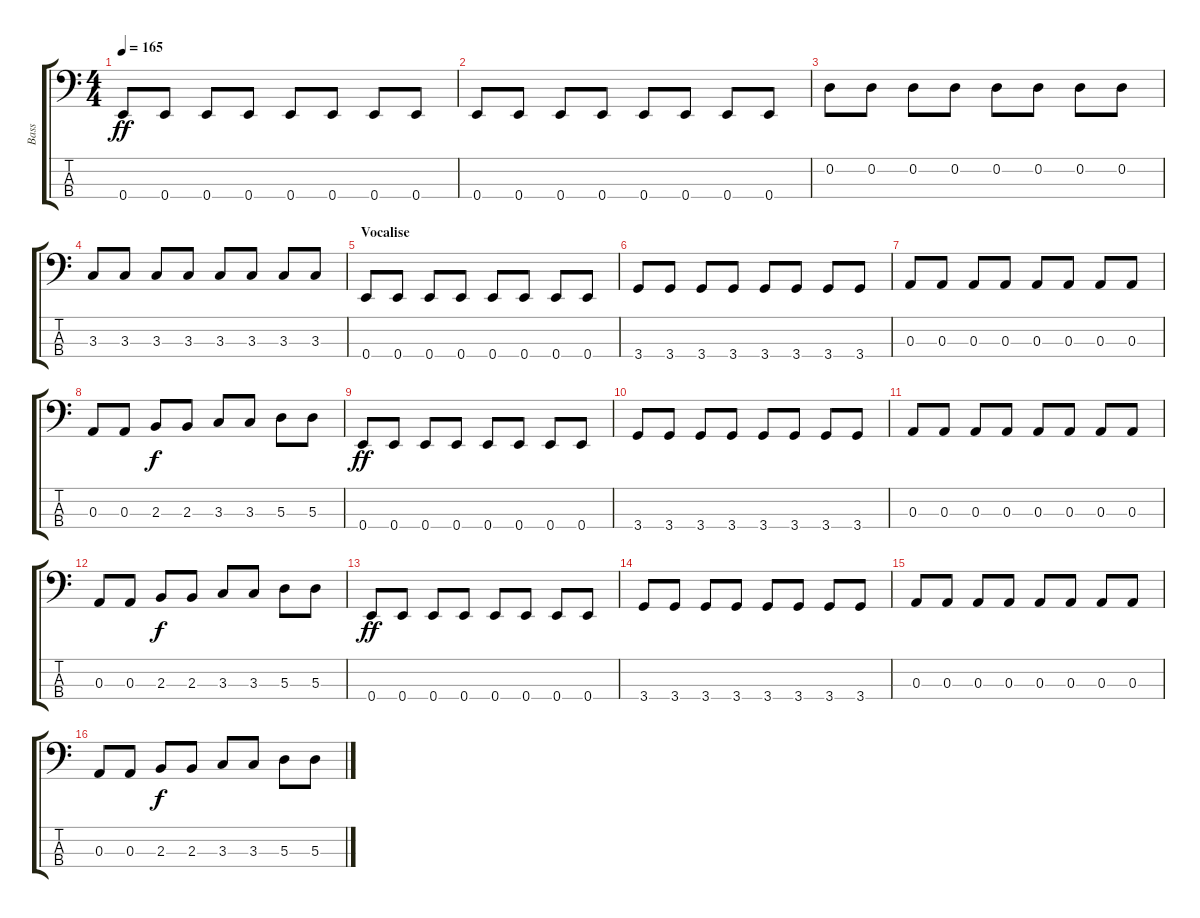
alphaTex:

\track ("Bass" "Bass") {instrument electricbassfinger}
\staff {score tabs}
\tuning (G2 D2 A1 E1) {hide}
\ts (4 4)
\tempo 165
\clef f4
\ks c
0.4.8{dy ff} 0.4.8 0.4.8 0.4.8 0.4.8 0.4.8 0.4.8 0.4.8 |
0.4.8 0.4.8 0.4.8 0.4.8 0.4.8 0.4.8 0.4.8 0.4.8 |
0.2.8 0.2.8 0.2.8 0.2.8 0.2.8 0.2.8 0.2.8 0.2.8 |
3.3.8 3.3.8 3.3.8 3.3.8 3.3.8 3.3.8 3.3.8 3.3.8 |
\section ("" "Vocalise")
0.4.8 0.4.8 0.4.8 0.4.8 0.4.8 0.4.8 0.4.8 0.4.8 |
3.4.8 3.4.8 3.4.8 3.4.8 3.4.8 3.4.8 3.4.8 3.4.8 |
0.3.8 0.3.8 0.3.8 0.3.8 0.3.8 0.3.8 0.3.8 0.3.8 |
0.3.8 0.3.8 2.3.8{dy f} 2.3.8 3.3.8 3.3.8 5.3.8 5.3.8 |
0.4.8{dy ff} 0.4.8 0.4.8 0.4.8 0.4.8 0.4.8 0.4.8 0.4.8 |
3.4.8 3.4.8 3.4.8 3.4.8 3.4.8 3.4.8 3.4.8 3.4.8 |
0.3.8 0.3.8 0.3.8 0.3.8 0.3.8 0.3.8 0.3.8 0.3.8 |
0.3.8 0.3.8 2.3.8{dy f} 2.3.8 3.3.8 3.3.8 5.3.8 5.3.8 |
0.4.8{dy ff} 0.4.8 0.4.8 0.4.8 0.4.8 0.4.8 0.4.8 0.4.8 |
3.4.8 3.4.8 3.4.8 3.4.8 3.4.8 3.4.8 3.4.8 3.4.8 |
0.3.8 0.3.8 0.3.8 0.3.8 0.3.8 0.3.8 0.3.8 0.3.8 |
0.3.8 0.3.8 2.3.8{dy f} 2.3.8 3.3.8 3.3.8 5.3.8 5.3.8
